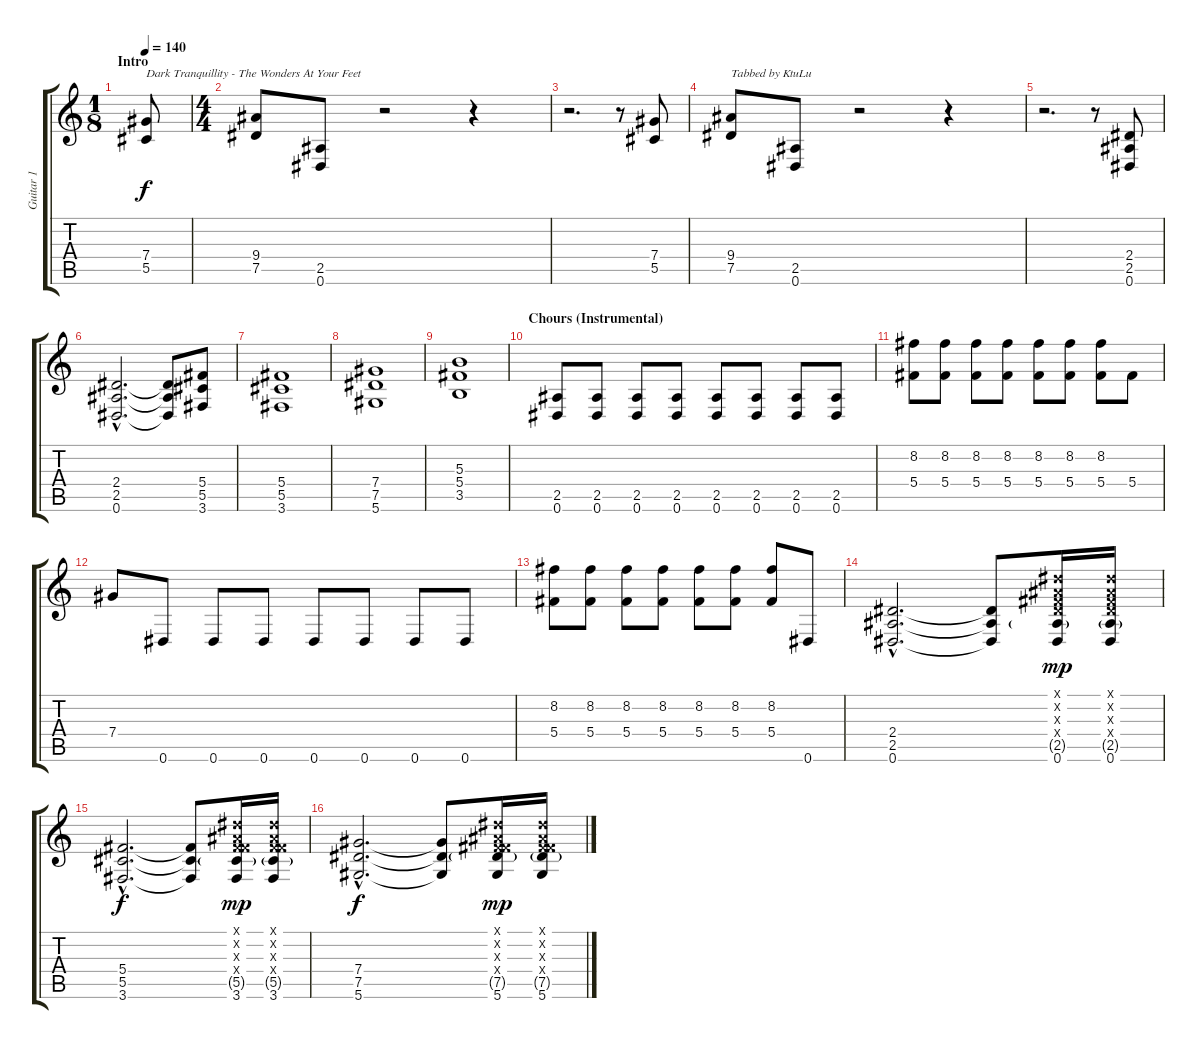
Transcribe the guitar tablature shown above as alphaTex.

\track ("Guitar 1" "Guitar 1") {instrument distortionguitar}
\staff {score tabs}
\tuning (Eb4 Bb3 Gb3 Db3 Ab2 Eb2) {hide}
\ts (1 8)
\section ("" "Intro")
\tempo 140
\clef g2
\ks c
(7.4 5.5).8{txt "Dark Tranquillity - The Wonders At Your Feet" dy f instrument distortionguitar} |
\ts (4 4)
(9.4 7.5).8 (2.5 0.6).8 r.2 r.4 |
r.2{d} r.8 (7.4 5.5).8 |
(9.4 7.5).8{txt "Tabbed by KtuLu"} (2.5 0.6).8 r.2 r.4 |
r.2{d} r.8 (2.4 2.5 0.6).8 |
(2.4{hac} 2.5{hac} 0.6{hac}).2{d} (2.4{t} 2.5{t} 0.6{t}).8 (5.4 5.5 3.6).8 |
(5.4 5.5 3.6).1 |
(7.4 7.5 5.6).1 |
(5.3 5.4 3.5).1 |
\section ("" "Chours (Instrumental)")
(2.5 0.6).8 (2.5 0.6).8 (2.5 0.6).8 (2.5 0.6).8 (2.5 0.6).8 (2.5 0.6).8 (2.5 0.6).8 (2.5 0.6).8 |
(8.2 5.4).8 (8.2 5.4).8 (8.2 5.4).8 (8.2 5.4).8 (8.2 5.4).8 (8.2 5.4).8 (8.2 5.4).8 5.4.8 |
7.4.8 0.6.8 0.6.8 0.6.8 0.6.8 0.6.8 0.6.8 0.6.8 |
(8.2 5.4).8 (8.2 5.4).8 (8.2 5.4).8 (8.2 5.4).8 (8.2 5.4).8 (8.2 5.4).8 (8.2 5.4).8 0.6.8 |
(2.4{hac} 2.5{hac} 0.6{hac}).2{d} (2.4{t} 2.5{t} 0.6{t}).8 (0.1{x} 0.2{x} 0.3{x} 2.4{x} 2.5{g} 0.6).16{dy mp} (0.1{x} 0.2{x} 0.3{x} 2.4{x} 2.5{g} 0.6).16 |
(5.4{hac} 5.5{hac} 3.6{hac}).2{d dy f} (5.4{t} 5.5{t} 3.6{t}).8 (0.1{x} 0.2{x} 0.3{x} 5.4{x} 5.5{g} 3.6).16{dy mp} (0.1{x} 0.2{x} 0.3{x} 5.4{x} 5.5{g} 3.6).16 |
(7.4{hac} 7.5{hac} 5.6{hac}).2{d dy f} (7.4{t} 7.5{t} 5.6{t}).8 (0.1{x} 0.2{x} 0.3{x} 5.4{x} 7.5{g} 5.6).16{dy mp} (0.1{x} 0.2{x} 0.3{x} 5.4{x} 7.5{g} 5.6).16
